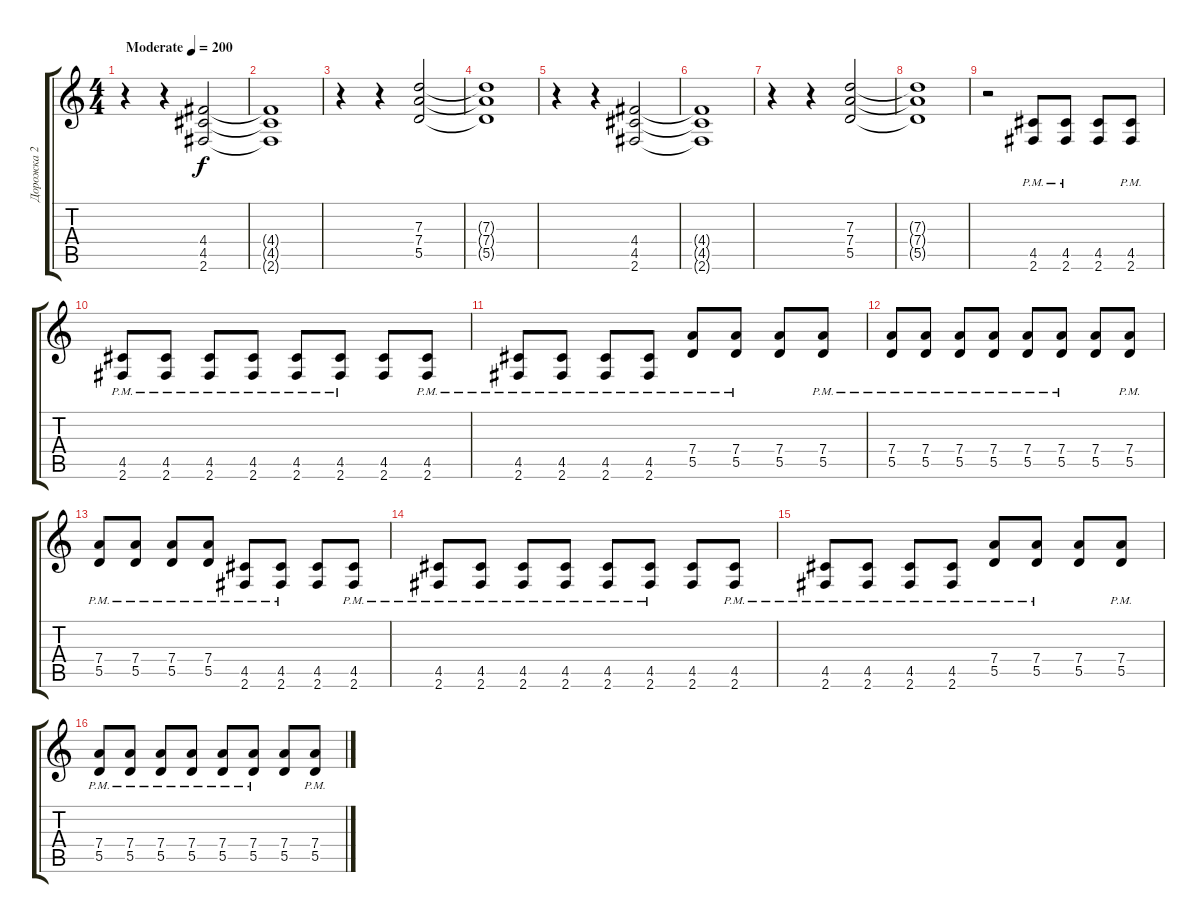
\track ("Дорожка 2" "Дорожка 2") {instrument distortionguitar}
\staff {score tabs}
\tuning (E4 B3 G3 D3 A2 E2) {hide}
\ts (4 4)
\tempo (200 "Moderate")
\clef g2
\ks c
r.4{dy f instrument distortionguitar} r.4 (4.4 4.5 2.6).2 |
(4.4{t} 4.5{t} 2.6{t}).1 |
r.4 r.4 (7.3 7.4 5.5).2 |
(7.3{t} 7.4{t} 5.5{t}).1 |
r.4 r.4 (4.4 4.5 2.6).2 |
(4.4{t} 4.5{t} 2.6{t}).1 |
r.4 r.4 (7.3 7.4 5.5).2 |
(7.3{t} 7.4{t} 5.5{t}).1 |
r.2 (4.5{pm} 2.6{pm}).8 (4.5{pm} 2.6{pm}).8 (4.5 2.6).8 (4.5{pm} 2.6{pm}).8 |
(4.5{pm} 2.6{pm}).8 (4.5{pm} 2.6{pm}).8 (4.5{pm} 2.6{pm}).8 (4.5{pm} 2.6{pm}).8 (4.5{pm} 2.6{pm}).8 (4.5{pm} 2.6{pm}).8 (4.5 2.6).8 (4.5{pm} 2.6{pm}).8 |
(4.5{pm} 2.6{pm}).8 (4.5{pm} 2.6{pm}).8 (4.5{pm} 2.6{pm}).8 (4.5{pm} 2.6{pm}).8 (7.4{pm} 5.5{pm}).8 (7.4{pm} 5.5{pm}).8 (7.4 5.5).8 (7.4{pm} 5.5{pm}).8 |
(7.4{pm} 5.5{pm}).8 (7.4{pm} 5.5{pm}).8 (7.4{pm} 5.5{pm}).8 (7.4{pm} 5.5{pm}).8 (7.4{pm} 5.5{pm}).8 (7.4{pm} 5.5{pm}).8 (7.4 5.5).8 (7.4{pm} 5.5{pm}).8 |
(7.4{pm} 5.5{pm}).8 (7.4{pm} 5.5{pm}).8 (7.4{pm} 5.5{pm}).8 (7.4{pm} 5.5{pm}).8 (4.5{pm} 2.6{pm}).8 (4.5{pm} 2.6{pm}).8 (4.5 2.6).8 (4.5{pm} 2.6{pm}).8 |
(4.5{pm} 2.6{pm}).8 (4.5{pm} 2.6{pm}).8 (4.5{pm} 2.6{pm}).8 (4.5{pm} 2.6{pm}).8 (4.5{pm} 2.6{pm}).8 (4.5{pm} 2.6{pm}).8 (4.5 2.6).8 (4.5{pm} 2.6{pm}).8 |
(4.5{pm} 2.6{pm}).8 (4.5{pm} 2.6{pm}).8 (4.5{pm} 2.6{pm}).8 (4.5{pm} 2.6{pm}).8 (7.4{pm} 5.5{pm}).8 (7.4{pm} 5.5{pm}).8 (7.4 5.5).8 (7.4{pm} 5.5{pm}).8 |
(7.4{pm} 5.5{pm}).8 (7.4{pm} 5.5{pm}).8 (7.4{pm} 5.5{pm}).8 (7.4{pm} 5.5{pm}).8 (7.4{pm} 5.5{pm}).8 (7.4{pm} 5.5{pm}).8 (7.4 5.5).8 (7.4{pm} 5.5{pm}).8
